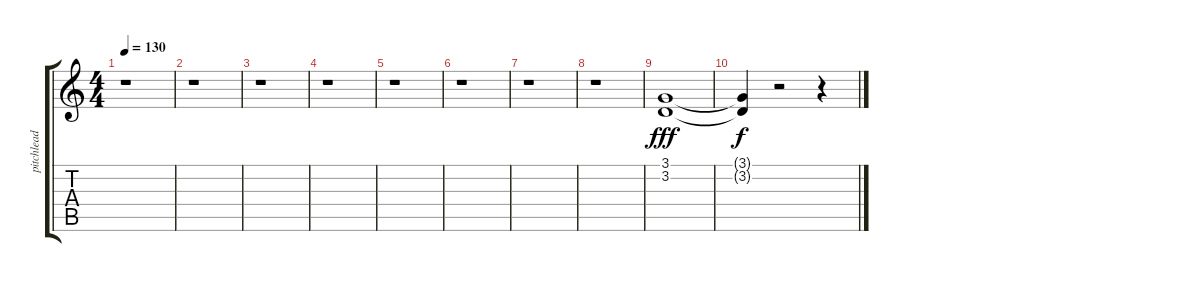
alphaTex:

\track ("pitchlead" "pitchlead") {instrument lead2sawtooth}
\staff {score tabs}
\tuning (E4 B3 G3 D3 A2 E2) {hide}
\ts (4 4)
\tempo 130
\clef g2
\ks c
r.1{dy fff} |
r.1 |
r.1 |
r.1 |
r.1 |
r.1 |
r.1 |
r.1 |
(3.1 3.2).1{instrument lead2sawtooth} |
(3.1{t} 3.2{t}).4{dy f} r.2 r.4
